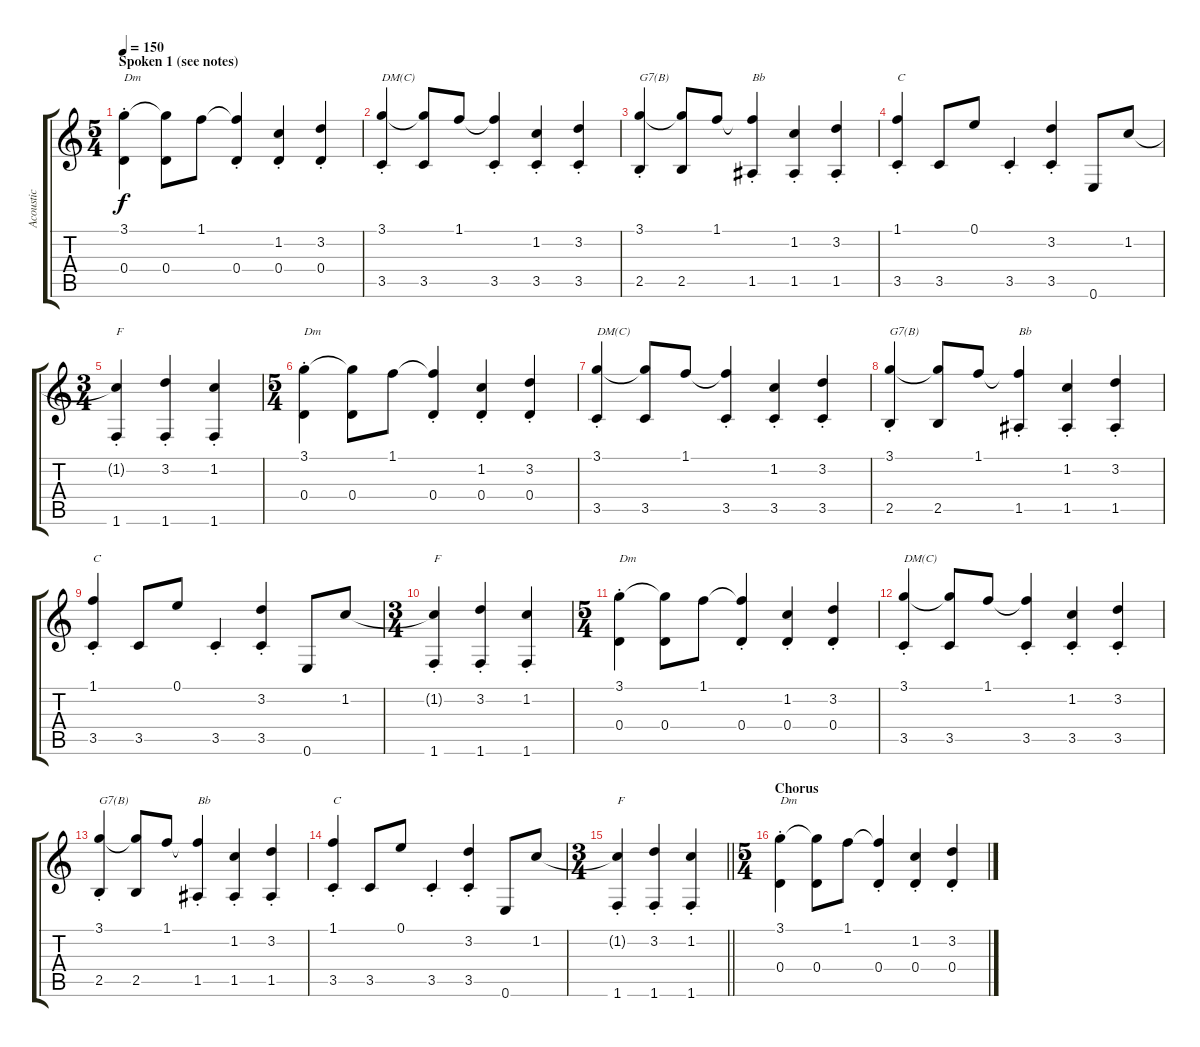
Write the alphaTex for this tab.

\track ("Acoustic" "Acoustic") {instrument acousticguitarsteel}
\staff {score tabs}
\tuning (E4 B3 G3 D3 A2 E2) {hide}
\ts (5 4)
\section ("" "Spoken 1 (see notes)")
\tempo 150
\clef g2
\ks c
(3.1 0.4{st}).4{txt "Dm" dy f} (3.1{t} 0.4).8 1.1.8 (1.1{t} 0.4{st}).4 (1.2 0.4{st}).4 (3.2 0.4{st}).4 |
(3.1 3.5{st}).4{txt "DM(C)"} (3.1{t} 3.5).8 1.1.8 (1.1{t} 3.5{st}).4 (1.2 3.5{st}).4 (3.2 3.5{st}).4 |
(3.1 2.5{st}).4{txt "G7(B)"} (3.1{t} 2.5).8 1.1.8 (1.1{t} 1.5{st}).4{txt "Bb"} (1.2 1.5{st}).4 (3.2 1.5{st}).4 |
(1.1 3.5{st}).4{txt "C"} 3.5.8 0.1.8 3.5{st}.4 (3.2 3.5{st}).4 0.6.8 1.2.8 |
\ts (3 4)
(1.2{t} 1.6{st}).4{txt "F"} (3.2 1.6{st}).4 (1.2 1.6{st}).4 |
\ts (5 4)
(3.1 0.4{st}).4{txt "Dm"} (3.1{t} 0.4).8 1.1.8 (1.1{t} 0.4{st}).4 (1.2 0.4{st}).4 (3.2 0.4{st}).4 |
(3.1 3.5{st}).4{txt "DM(C)"} (3.1{t} 3.5).8 1.1.8 (1.1{t} 3.5{st}).4 (1.2 3.5{st}).4 (3.2 3.5{st}).4 |
(3.1 2.5{st}).4{txt "G7(B)"} (3.1{t} 2.5).8 1.1.8 (1.1{t} 1.5{st}).4{txt "Bb"} (1.2 1.5{st}).4 (3.2 1.5{st}).4 |
(1.1 3.5{st}).4{txt "C"} 3.5.8 0.1.8 3.5{st}.4 (3.2 3.5{st}).4 0.6.8 1.2.8 |
\ts (3 4)
(1.2{t} 1.6{st}).4{txt "F"} (3.2 1.6{st}).4 (1.2 1.6{st}).4 |
\ts (5 4)
(3.1 0.4{st}).4{txt "Dm"} (3.1{t} 0.4).8 1.1.8 (1.1{t} 0.4{st}).4 (1.2 0.4{st}).4 (3.2 0.4{st}).4 |
(3.1 3.5{st}).4{txt "DM(C)"} (3.1{t} 3.5).8 1.1.8 (1.1{t} 3.5{st}).4 (1.2 3.5{st}).4 (3.2 3.5{st}).4 |
(3.1 2.5{st}).4{txt "G7(B)"} (3.1{t} 2.5).8 1.1.8 (1.1{t} 1.5{st}).4{txt "Bb"} (1.2 1.5{st}).4 (3.2 1.5{st}).4 |
(1.1 3.5{st}).4{txt "C"} 3.5.8 0.1.8 3.5{st}.4 (3.2 3.5{st}).4 0.6.8 1.2.8 |
\ts (3 4)
\barLineRight lightlight
(1.2{t} 1.6{st}).4{txt "F"} (3.2 1.6{st}).4 (1.2 1.6{st}).4 |
\ts (5 4)
\section ("" "Chorus")
(3.1 0.4{st}).4{txt "Dm"} (3.1{t} 0.4).8 1.1.8 (1.1{t} 0.4{st}).4 (1.2 0.4{st}).4 (3.2 0.4{st}).4
